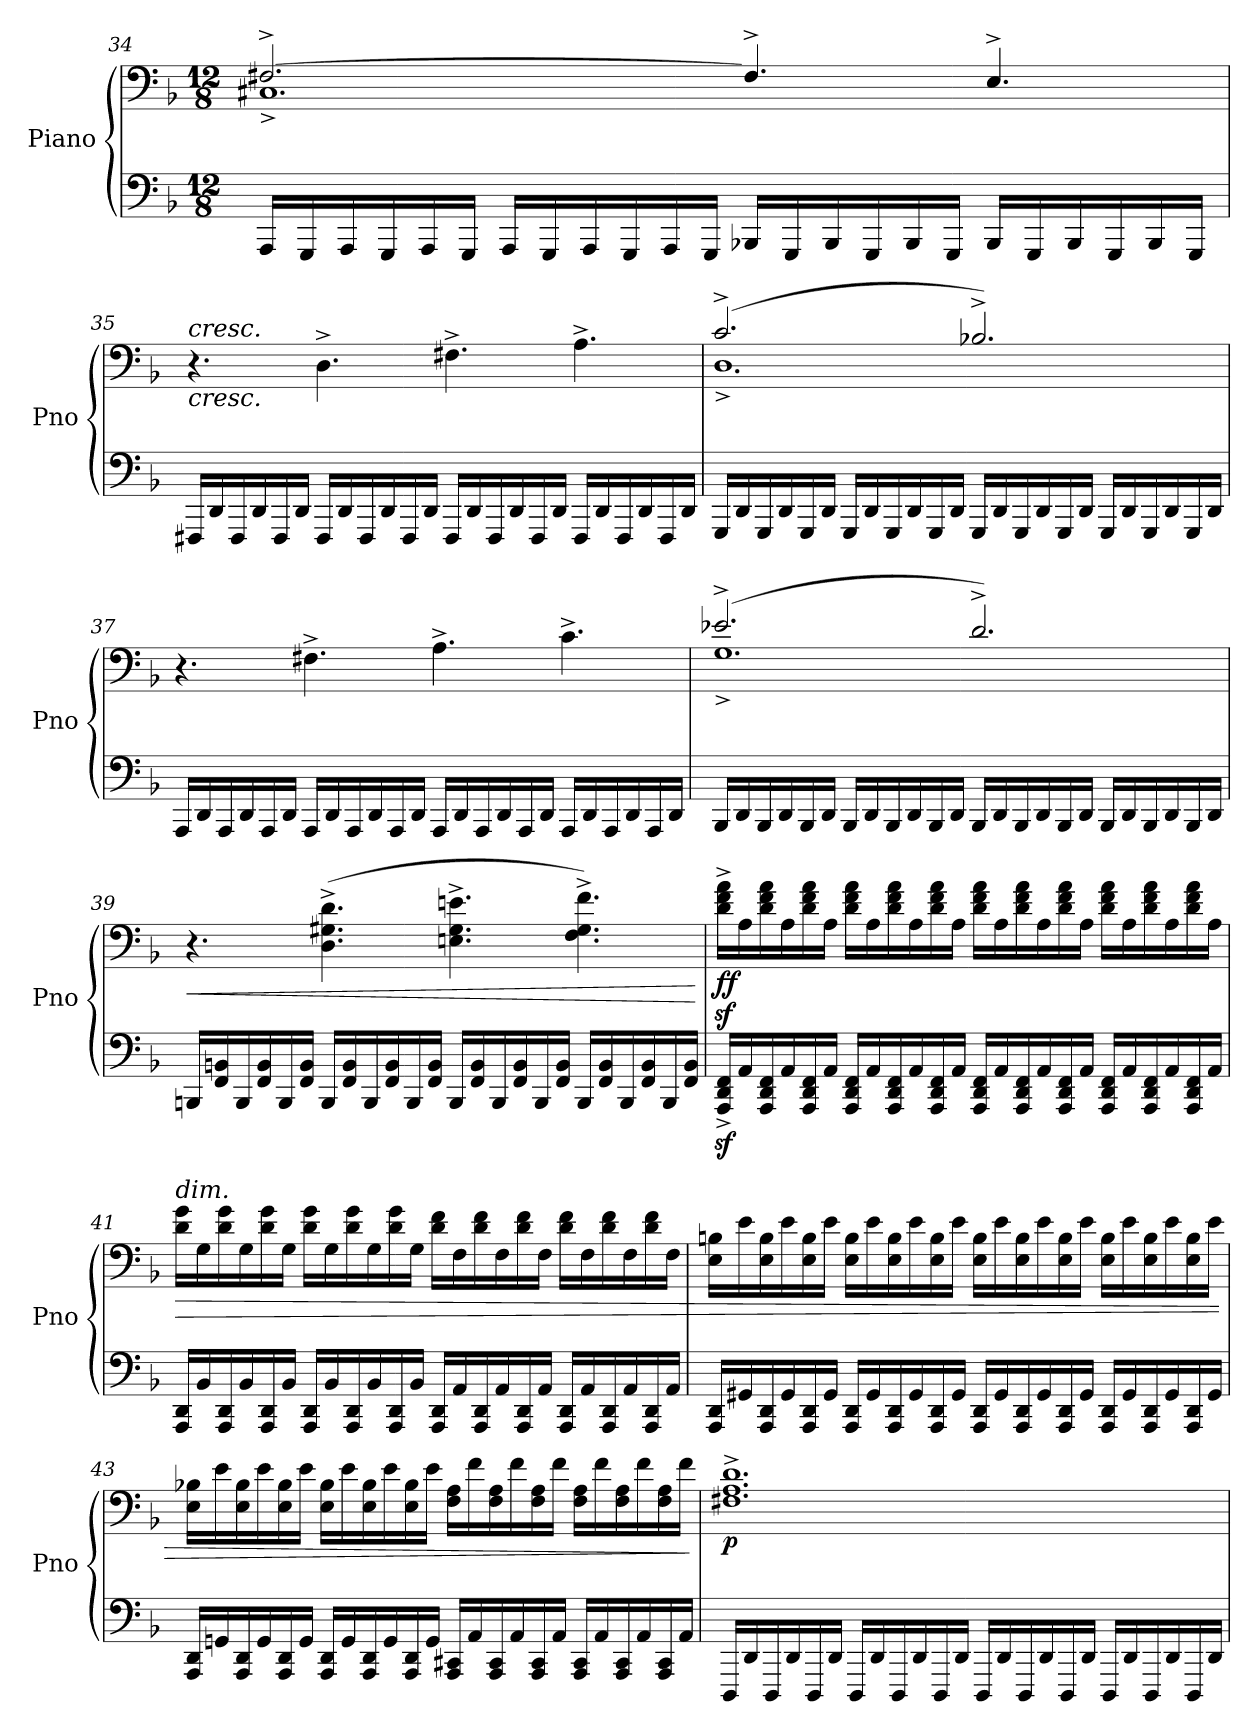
**kern	**kern	**dynam
*part1	*part1	*part1
*staff2	*staff1	*staff1/2
*I"Piano	*	*
*I'Pno	*	*
!!LO:PB:g=z
*clefF4	*clefF4	*
*k[b-]	*k[b-]	*
*M12/8	*M12/8	*
=34	=34	=34
*	*^	*
16AAA/LL	[2.F#X^/	1.C#X^	.
16GGG/	.	.	.
16AAA/	.	.	.
16GGG/	.	.	.
16AAA/	.	.	.
16GGG/JJ	.	.	.
16AAA/LL	.	.	.
16GGG/	.	.	.
16AAA/	.	.	.
16GGG/	.	.	.
16AAA/	.	.	.
16GGG/JJ	.	.	.
16BBB-X/LL	4.F#^/]	.	.
16GGG/	.	.	.
16BBB-/	.	.	.
16GGG/	.	.	.
16BBB-/	.	.	.
16GGG/JJ	.	.	.
16BBB-/LL	4.E^/	.	.
16GGG/	.	.	.
16BBB-/	.	.	.
16GGG/	.	.	.
16BBB-/	.	.	.
16GGG/JJ	.	.	.
*	*v	*v	*
=35	=35	=35
!	!LO:TX:a:i:t=cresc.	!
!	!	!LO:HP:b
16FFF#X/LL	4.r	<
16DD/	.	.
16FFF#/	.	.
16DD/	.	.
16FFF#/	.	.
16DD/JJ	.	.
16FFF#/LL	4.D^\	.
16DD/	.	.
16FFF#/	.	.
16DD/	.	.
16FFF#/	.	.
16DD/JJ	.	.
16FFF#/LL	4.F#X^\	.
16DD/	.	.
16FFF#/	.	.
16DD/	.	.
16FFF#/	.	.
16DD/JJ	.	.
16FFF#/LL	4.A^\	.
16DD/	.	.
16FFF#/	.	.
16DD/	.	.
16FFF#/	.	.
16DD/JJ	.	.
!!LO:LB:g=z
=36	=36	=36
*	*^	*
16GGG/LL	(2.c^/	1.D^	.
16DD/	.	.	.
16GGG/	.	.	.
16DD/	.	.	.
16GGG/	.	.	.
16DD/JJ	.	.	.
16GGG/LL	.	.	.
16DD/	.	.	.
16GGG/	.	.	.
16DD/	.	.	.
16GGG/	.	.	.
16DD/JJ	.	.	.
16GGG/LL	2.B-X^/)	.	.
16DD/	.	.	.
16GGG/	.	.	.
16DD/	.	.	.
16GGG/	.	.	.
16DD/JJ	.	.	.
16GGG/LL	.	.	.
16DD/	.	.	.
16GGG/	.	.	.
16DD/	.	.	.
16GGG/	.	.	.
16DD/JJ	.	.	.
*	*v	*v	*
=37	=37	=37
16AAA/LL	4.r	.
16DD/	.	.
16AAA/	.	.
16DD/	.	.
16AAA/	.	.
16DD/JJ	.	.
16AAA/LL	4.F#X^\	.
16DD/	.	.
16AAA/	.	.
16DD/	.	.
16AAA/	.	.
16DD/JJ	.	.
16AAA/LL	4.A^\	.
16DD/	.	.
16AAA/	.	.
16DD/	.	.
16AAA/	.	.
16DD/JJ	.	.
16AAA/LL	4.c^\	.
16DD/	.	.
16AAA/	.	.
16DD/	.	.
16AAA/	.	.
16DD/JJ	.	.
!!LO:LB:g=z
=38	=38	=38
*	*^	*
16BBB-/LL	(2.e-X^/	1.G^	.
16DD/	.	.	.
16BBB-/	.	.	.
16DD/	.	.	.
16BBB-/	.	.	.
16DD/JJ	.	.	.
16BBB-/LL	.	.	.
16DD/	.	.	.
16BBB-/	.	.	.
16DD/	.	.	.
16BBB-/	.	.	.
16DD/JJ	.	.	.
16BBB-/LL	2.d^/)	.	.
16DD/	.	.	.
16BBB-/	.	.	.
16DD/	.	.	.
16BBB-/	.	.	.
16DD/JJ	.	.	.
16BBB-/LL	.	.	.
16DD/	.	.	.
16BBB-/	.	.	.
16DD/	.	.	.
16BBB-/	.	.	.
16DD/JJ	.	.	.
*	*v	*v	*
=39	=39	=39
!	!	!LO:HP:b
16BBBn/LL	4.r	<
16FF/ 16BBn/	.	.
16BBB/	.	.
16FF/ 16BB/	.	.
16BBB/	.	.
16FF/ 16BB/JJ	.	.
16BBB/LL	(4.D\^ 4.G#X\^ 4.d\^	.
16FF/ 16BB/	.	.
16BBB/	.	.
16FF/ 16BB/	.	.
16BBB/	.	.
16FF/ 16BB/JJ	.	.
16BBB/LL	4.En\^ 4.G#\^ 4.en\^	.
16FF/ 16BB/	.	.
16BBB/	.	.
16FF/ 16BB/	.	.
16BBB/	.	.
16FF/ 16BB/JJ	.	.
16BBB/LL	4.F\^ 4.G#\^ 4.f\^)	.
16FF/ 16BB/	.	.
16BBB/	.	.
16FF/ 16BB/	.	.
16BBB/	.	.
16FF/ 16BB/JJ	.	.
.	.	[ [
!!LO:LB:g=z
=40	=40	=40
!	!	!LO:DY:b
16AAA/z<^ 16DD/z<^ 16FF/z<^LL	16d\z>^ 16f\z>^ 16a\z>^LL	ff
16AA/	16A\	.
16AAA/ 16DD/ 16FF/	16d\ 16f\ 16a\	.
16AA/	16A\	.
16AAA/ 16DD/ 16FF/	16d\ 16f\ 16a\	.
16AA/JJ	16A\JJ	.
16AAA/ 16DD/ 16FF/LL	16d\ 16f\ 16a\LL	.
16AA/	16A\	.
16AAA/ 16DD/ 16FF/	16d\ 16f\ 16a\	.
16AA/	16A\	.
16AAA/ 16DD/ 16FF/	16d\ 16f\ 16a\	.
16AA/JJ	16A\JJ	.
16AAA/ 16DD/ 16FF/LL	16d\ 16f\ 16a\LL	.
16AA/	16A\	.
16AAA/ 16DD/ 16FF/	16d\ 16f\ 16a\	.
16AA/	16A\	.
16AAA/ 16DD/ 16FF/	16d\ 16f\ 16a\	.
16AA/JJ	16A\JJ	.
16AAA/ 16DD/ 16FF/LL	16d\ 16f\ 16a\LL	.
16AA/	16A\	.
16AAA/ 16DD/ 16FF/	16d\ 16f\ 16a\	.
16AA/	16A\	.
16AAA/ 16DD/ 16FF/	16d\ 16f\ 16a\	.
16AA/JJ	16A\JJ	.
=41	=41	=41
!	!LO:TX:a:i:t=dim.	!
!	!	!LO:HP:b
16AAA/ 16DD/LL	16d\ 16g\LL	>
16BB-/	16G\	.
16AAA/ 16DD/	16d\ 16g\	.
16BB-/	16G\	.
16AAA/ 16DD/	16d\ 16g\	.
16BB-/JJ	16G\JJ	.
16AAA/ 16DD/LL	16d\ 16g\LL	.
16BB-/	16G\	.
16AAA/ 16DD/	16d\ 16g\	.
16BB-/	16G\	.
16AAA/ 16DD/	16d\ 16g\	.
16BB-/JJ	16G\JJ	.
16AAA/ 16DD/LL	16d\ 16f\LL	.
16AA/	16F\	.
16AAA/ 16DD/	16d\ 16f\	.
16AA/	16F\	.
16AAA/ 16DD/	16d\ 16f\	.
16AA/JJ	16F\JJ	.
16AAA/ 16DD/LL	16d\ 16f\LL	.
16AA/	16F\	.
16AAA/ 16DD/	16d\ 16f\	.
16AA/	16F\	.
16AAA/ 16DD/	16d\ 16f\	.
16AA/JJ	16F\JJ	.
!!LO:LB:g=z
=42	=42	=42
16AAA/ 16DD/LL	16E\ 16Bn\LL	.
16GG#X/	16e\	.
16AAA/ 16DD/	16E\ 16B\	.
16GG#/	16e\	.
16AAA/ 16DD/	16E\ 16B\	.
16GG#/JJ	16e\JJ	.
16AAA/ 16DD/LL	16E\ 16B\LL	.
16GG#/	16e\	.
16AAA/ 16DD/	16E\ 16B\	.
16GG#/	16e\	.
16AAA/ 16DD/	16E\ 16B\	.
16GG#/JJ	16e\JJ	.
16AAA/ 16DD/LL	16E\ 16B\LL	.
16GG#/	16e\	.
16AAA/ 16DD/	16E\ 16B\	.
16GG#/	16e\	.
16AAA/ 16DD/	16E\ 16B\	.
16GG#/JJ	16e\JJ	.
16AAA/ 16DD/LL	16E\ 16B\LL	.
16GG#/	16e\	.
16AAA/ 16DD/	16E\ 16B\	.
16GG#/	16e\	.
16AAA/ 16DD/	16E\ 16B\	.
16GG#/JJ	16e\JJ	.
=43	=43	=43
16AAA/ 16DD/LL	16E\ 16B-X\LL	.
16GGn/	16e\	.
16AAA/ 16DD/	16E\ 16B-\	.
16GG/	16e\	.
16AAA/ 16DD/	16E\ 16B-\	.
16GG/JJ	16e\JJ	.
16AAA/ 16DD/LL	16E\ 16B-\LL	.
16GG/	16e\	.
16AAA/ 16DD/	16E\ 16B-\	.
16GG/	16e\	.
16AAA/ 16DD/	16E\ 16B-\	.
16GG/JJ	16e\JJ	.
16AAA/ 16CC#X/LL	16F\ 16A\LL	.
16AA/	16f\	.
16AAA/ 16CC#/	16F\ 16A\	.
16AA/	16f\	.
16AAA/ 16CC#/	16F\ 16A\	.
16AA/JJ	16f\JJ	.
16AAA/ 16CC#/LL	16F\ 16A\LL	.
16AA/	16f\	.
16AAA/ 16CC#/	16F\ 16A\	.
16AA/	16f\	.
16AAA/ 16CC#/	16F\ 16A\	.
16AA/JJ	16f\JJ	.
.	.	]
!!LO:LB:g=z
=44	=44	=44
!	!	!LO:DY:b
16DDD/LL	1.F#X^ 1.A^ 1.d^	p
16DD/	.	.
16DDD/	.	.
16DD/	.	.
16DDD/	.	.
16DD/JJ	.	.
16DDD/LL	.	.
16DD/	.	.
16DDD/	.	.
16DD/	.	.
16DDD/	.	.
16DD/JJ	.	.
16DDD/LL	.	.
16DD/	.	.
16DDD/	.	.
16DD/	.	.
16DDD/	.	.
16DD/JJ	.	.
16DDD/LL	.	.
16DD/	.	.
16DDD/	.	.
16DD/	.	.
16DDD/	.	.
16DD/JJ	.	.
=	=	=
*-	*-	*-
